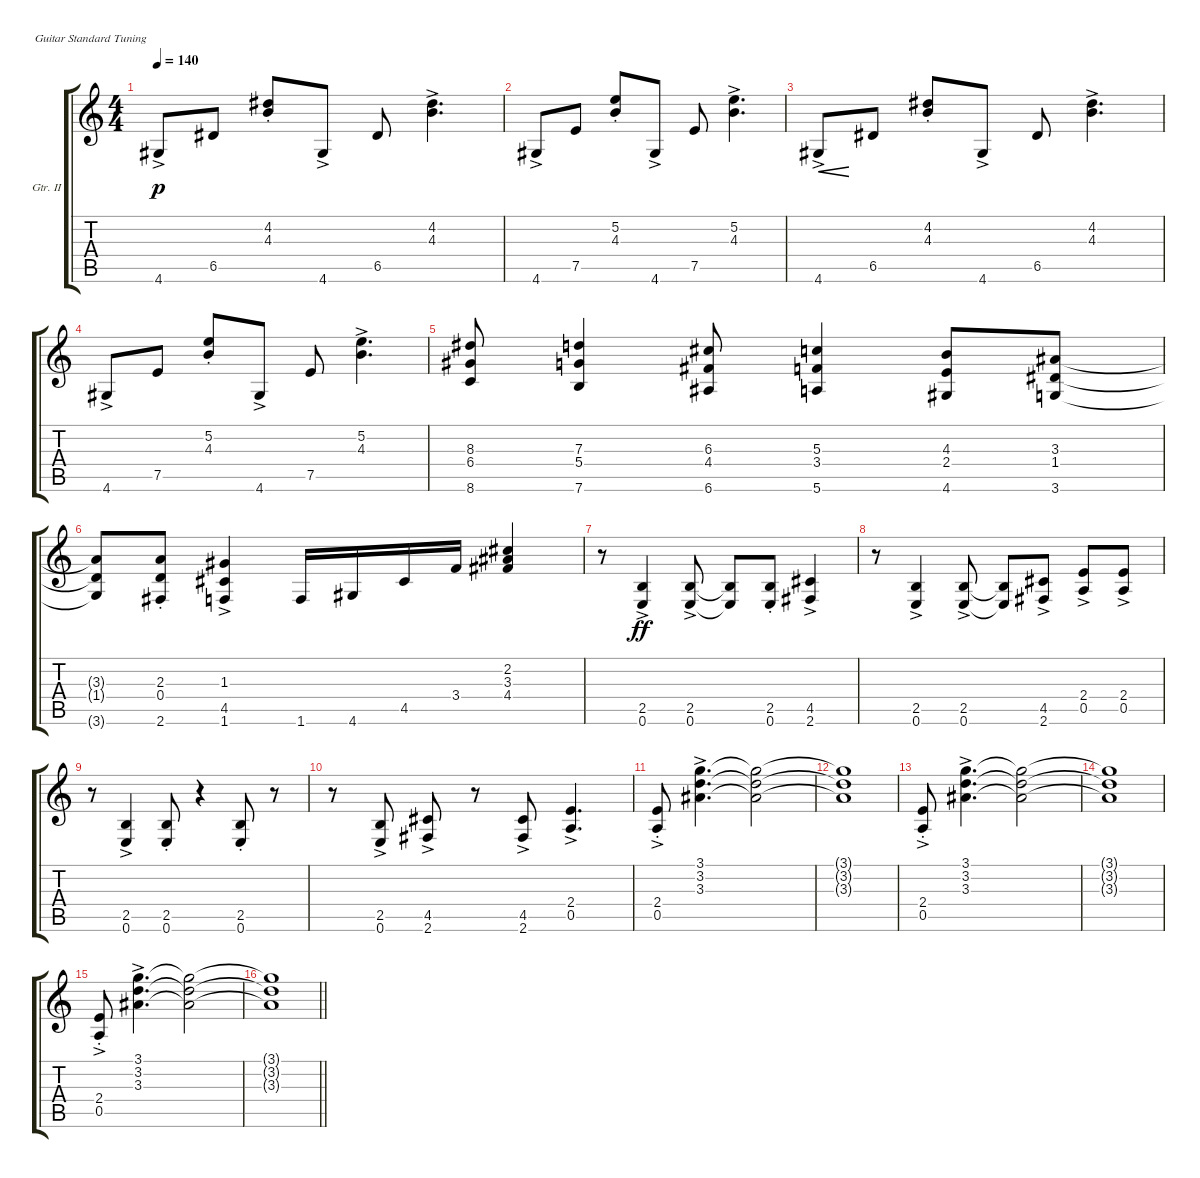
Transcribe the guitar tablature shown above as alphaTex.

\bracketExtendMode groupsimilarinstruments
\firstSystemTrackNameOrientation horizontal
\otherSystemsTrackNameOrientation horizontal
\track ("Gtr. II" "Gtr. II") {instrument acousticguitarnylon}
\staff {score tabs}
\tuning (E4 B3 G3 D3 A2 E2)
\ts (4 4)
\tempo 140
\clef g2
\ks c
4.6{ac}.8{dy p} 6.5.8 (4.2{st} 4.3{st}).8 4.6{ac}.8 6.5.8 (4.2{ac} 4.3{ac}).4{d} |
4.6{ac}.8 7.5.8 (5.2{st} 4.3{st}).8 4.6{ac}.8 7.5.8 (5.2{ac} 4.3{ac}).4{d} |
4.6{ac}.8{cre} 6.5.8 (4.2{st} 4.3{st}).8 4.6{ac}.8 6.5.8 (4.2{ac} 4.3{ac}).4{d} |
4.6{ac}.8 7.5.8 (5.2{st} 4.3{st}).8 4.6{ac}.8 7.5.8 (5.2{ac} 4.3{ac}).4{d} |
(8.3 6.4 8.6).8 (7.3 5.4 7.6).4 (6.3 4.4 6.6).8 (5.3 3.4 5.6).4 (4.3 2.4 4.6).8 (3.3 1.4 3.6).8 |
(3.3{t} 1.4{t} 3.6{t}).8 (2.3{st} 0.4{st} 2.6{st}).8 (1.3{ac} 4.5{ac} 1.6{ac}).4 1.6.16 4.6.16 4.5.16 3.4.16 (2.2 3.3 4.4).4 |
r.8 (2.5{ac} 0.6{ac}).4{dy ff} (2.5{ac} 0.6{ac}).8 (2.5{t} 0.6{t}).8 (2.5{st} 0.6{st}).8 (4.5{ac} 2.6{ac}).4 |
r.8 (2.5{ac} 0.6{ac}).4 (2.5{ac} 0.6{ac}).8 (2.5{t} 0.6{t}).8 (4.5{ac} 2.6{ac}).8 (2.4{ac} 0.5{ac}).8 (2.4{ac} 0.5{ac}).8 |
r.8 (2.5{ac} 0.6{ac}).4 (2.5{st} 0.6{st}).8 r.4 (2.5{st} 0.6{st}).8 r.8 |
r.8 (2.5{ac} 0.6{ac}).8 (4.5{ac} 2.6{ac}).8 r.8 (4.5{ac} 2.6{ac}).8 (2.4{ac} 0.5{ac}).4{d} |
(2.4{ac st} 0.5{ac st}).8 (3.1{ac} 3.2{ac} 3.3{ac}).4{d} (3.1{t} 3.2{t} 3.3{t}).2 |
(3.1{t} 3.2{t} 3.3{t}).1 |
(2.4{ac st} 0.5{ac st}).8 (3.1{ac} 3.2{ac} 3.3{ac}).4{d} (3.1{t} 3.2{t} 3.3{t}).2 |
(3.1{t} 3.2{t} 3.3{t}).1 |
(2.4{ac st} 0.5{ac st}).8 (3.1{ac} 3.2{ac} 3.3{ac}).4{d} (3.1{t} 3.2{t} 3.3{t}).2 |
\barLineRight lightlight
(3.1{t} 3.2{t} 3.3{t}).1
